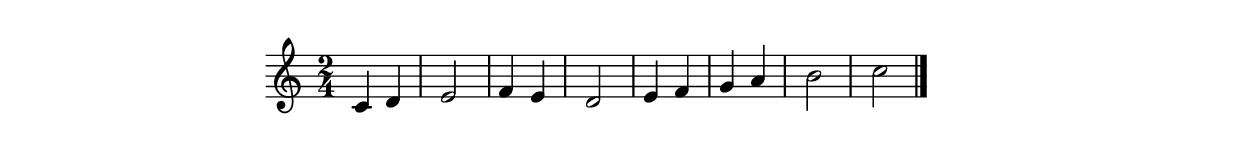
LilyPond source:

\version "2.18.2"

\paper{
indent=0\mm
line-width=120\mm
oddFooterMarkup=##f
oddHeaderMarkup=##f
bookTitleMarkup = ##f
scoreTitleMarkup = ##f
}

\relative c' {

\time 2/4
  c4 d | e2 | f4 e | d2 |
  e4 f | g a | b2 | c |
  \bar "|."

}